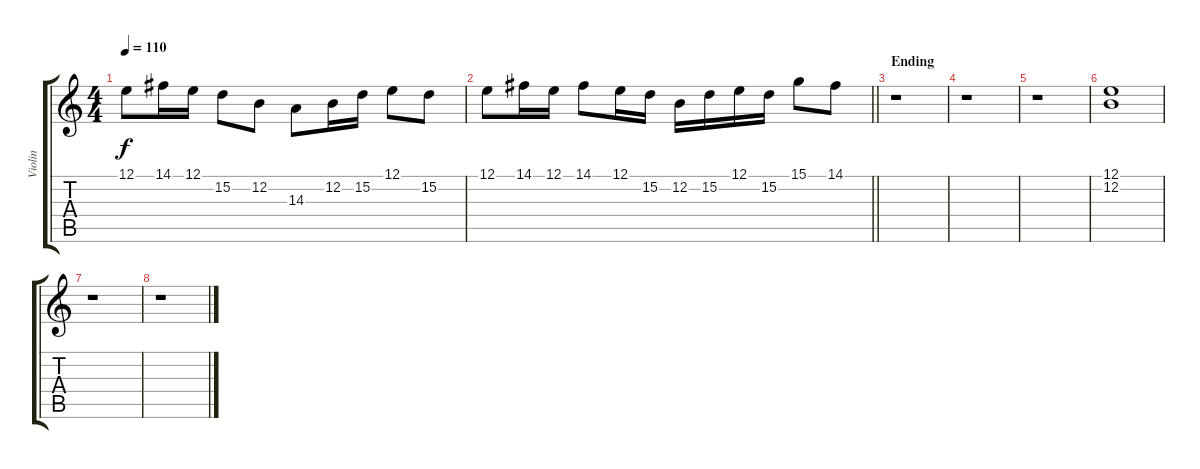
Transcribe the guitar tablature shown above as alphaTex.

\track ("Violin" "Violin") {instrument violin}
\staff {score tabs}
\tuning (E4 B3 G3 D3 A2 E2) {hide}
\ts (4 4)
\tempo 110
\clef g2
\ks c
12.1.8{dy f} 14.1.16 12.1.16 15.2.8 12.2.8 14.3.8 12.2.16 15.2.16 12.1.8 15.2.8 |
\barLineRight lightlight
12.1.8 14.1.16 12.1.16 14.1.8 12.1.16 15.2.16 12.2.16 15.2.16 12.1.16 15.2.16 15.1.8 14.1.8 |
\section ("" "Ending")
r.1 |
r.1 |
r.1 |
(12.1 12.2).1 |
r.1 |
r.1
